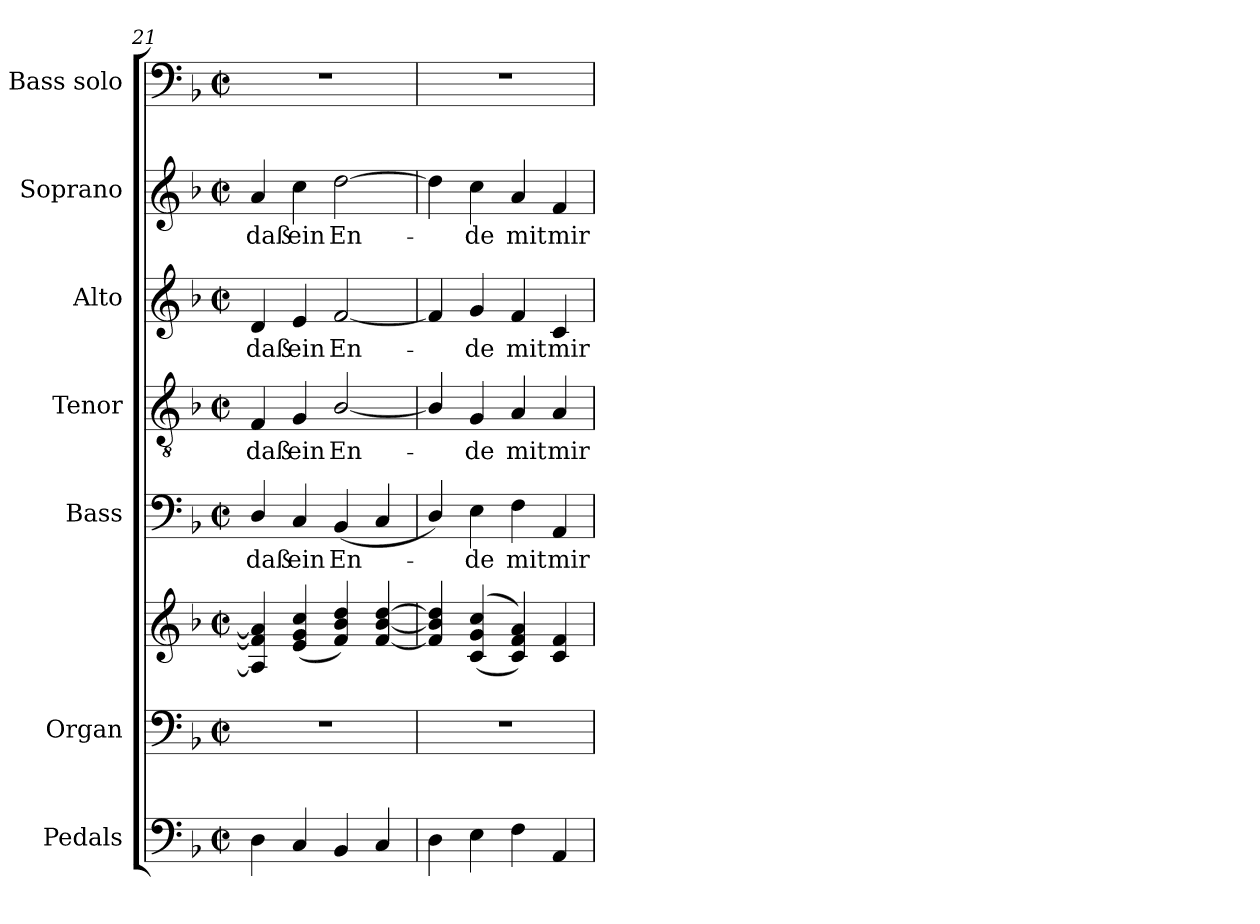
**kern	**kern	**kern	**kern	**text	**kern	**text	**kern	**text	**kern	**text	**kern
*part7	*part6	*part6	*part5	*part5	*part4	*part4	*part3	*part3	*part2	*part2	*part1
*staff8	*staff7	*staff6	*staff5	*staff5	*staff4	*staff4	*staff3	*staff3	*staff2	*staff2	*staff1
*I"Pedals	*I"Organ	*	*I"Bass	*	*I"Tenor	*	*I"Alto	*	*I"Soprano	*	*I"Bass solo
*I'Ped.	*I'Org.	*	*I'B.	*	*I'T.	*	*I'A.	*	*I'S.	*	*
*clefF4	*clefF4	*clefG2	*clefF4	*	*clefGv2	*	*clefG2	*	*clefG2	*	*clefF4
*	*	*	*	*	*ITrd7c12	*	*	*	*	*	*
*k[b-]	*k[b-]	*k[b-]	*k[b-]	*	*k[b-]	*	*k[b-]	*	*k[b-]	*	*k[b-]
*d:	*d:	*d:	*d:	*	*d:	*	*d:	*	*d:	*	*d:
*M2/2	*M2/2	*M2/2	*M2/2	*	*M2/2	*	*M2/2	*	*M2/2	*	*M2/2
*met(c|)	*met(c|)	*met(c|)	*met(c|)	*	*met(c|)	*	*met(c|)	*	*met(c|)	*	*met(c|)
=21	=21	=21	=21	=21	=21	=21	=21	=21	=21	=21	=21
!	!	!	!	!LO:LY:b:color=#000000	!	!	!	!	!	!	!
!	!	!	!	!	!	!LO:LY:b:color=#000000	!	!	!	!	!
!	!	!	!	!	!	!	!	!LO:LY:b:color=#000000	!	!	!
!	!	!	!	!	!	!	!	!	!	!LO:LY:b:color=#000000	!
4Di\	1r	4Ai/] 4fi] 4ai]	4Di/	daß	4FFi/	daß	4di/	daß	4ai/	daß	1r
!	!	!	!	!LO:LY:b:color=#000000	!	!	!	!	!	!	!
!	!	!	!	!	!	!LO:LY:b:color=#000000	!	!	!	!	!
!	!	!	!	!	!	!	!	!LO:LY:b:color=#000000	!	!	!
!	!	!	!	!	!	!	!	!	!	!LO:LY:b:color=#000000	!
4Ci/	.	(4ei/ 4gi 4cci	4Ci/	ein	4GGi/	ein	4ei/	ein	4cci\	ein	.
!	!	!	!	!LO:LY:b:color=#000000	!	!	!	!	!	!	!
!	!	!	!	!	!	!LO:LY:b:color=#000000	!	!	!	!	!
!	!	!	!	!	!	!	!	!LO:LY:b:color=#000000	!	!	!
!	!	!	!	!	!	!	!	!	!	!LO:LY:b:color=#000000	!
4BB-i/	.	4fi/ 4b-i 4ddi)	(4BB-i/	En-	[2BB-i/	En-	[2fi/	En-	[2ddi\	En-	.
4Ci/	.	[4fi/ [4b-i [4ddi	4Ci/	.	.	.	.	.	.	.	.
=22	=22	=22	=22	=22	=22	=22	=22	=22	=22	=22	=22
4Di\	1r	4fi/] 4b-i] 4ddi]	4Di/)	.	4BB-i/]	.	4fi/]	.	4ddi\]	.	1r
!	!	!	!	!LO:LY:b:color=#000000	!	!	!	!	!	!	!
!	!	!	!	!	!	!LO:LY:b:color=#000000	!	!	!	!	!
!	!	!	!	!	!	!	!	!LO:LY:b:color=#000000	!	!	!
!	!	!	!	!	!	!	!	!	!	!LO:LY:b:color=#000000	!
4Ei\	.	((4ci/ 4gi 4cci	4Ei\	-de	4GGi/	-de	4gi/	-de	4cci\	-de	.
!	!	!	!	!LO:LY:b:color=#000000	!	!	!	!	!	!	!
!	!	!	!	!	!	!LO:LY:b:color=#000000	!	!	!	!	!
!	!	!	!	!	!	!	!	!LO:LY:b:color=#000000	!	!	!
!	!	!	!	!	!	!	!	!	!	!LO:LY:b:color=#000000	!
4Fi\	.	4ci/ 4fi 4ai))	4Fi\	mit	4AAi/	mit	4fi/	mit	4ai/	mit	.
!	!	!	!	!LO:LY:b:color=#000000	!	!	!	!	!	!	!
!	!	!	!	!	!	!LO:LY:b:color=#000000	!	!	!	!	!
!	!	!	!	!	!	!	!	!LO:LY:b:color=#000000	!	!	!
!	!	!	!	!	!	!	!	!	!	!LO:LY:b:color=#000000	!
4AAi/	.	4ci/ 4fi	4AAi/	mir	4AAi/	mir	4ci/	mir	4fi/	mir	.
=	=	=	=	=	=	=	=	=	=	=	=
*-	*-	*-	*-	*-	*-	*-	*-	*-	*-	*-	*-
